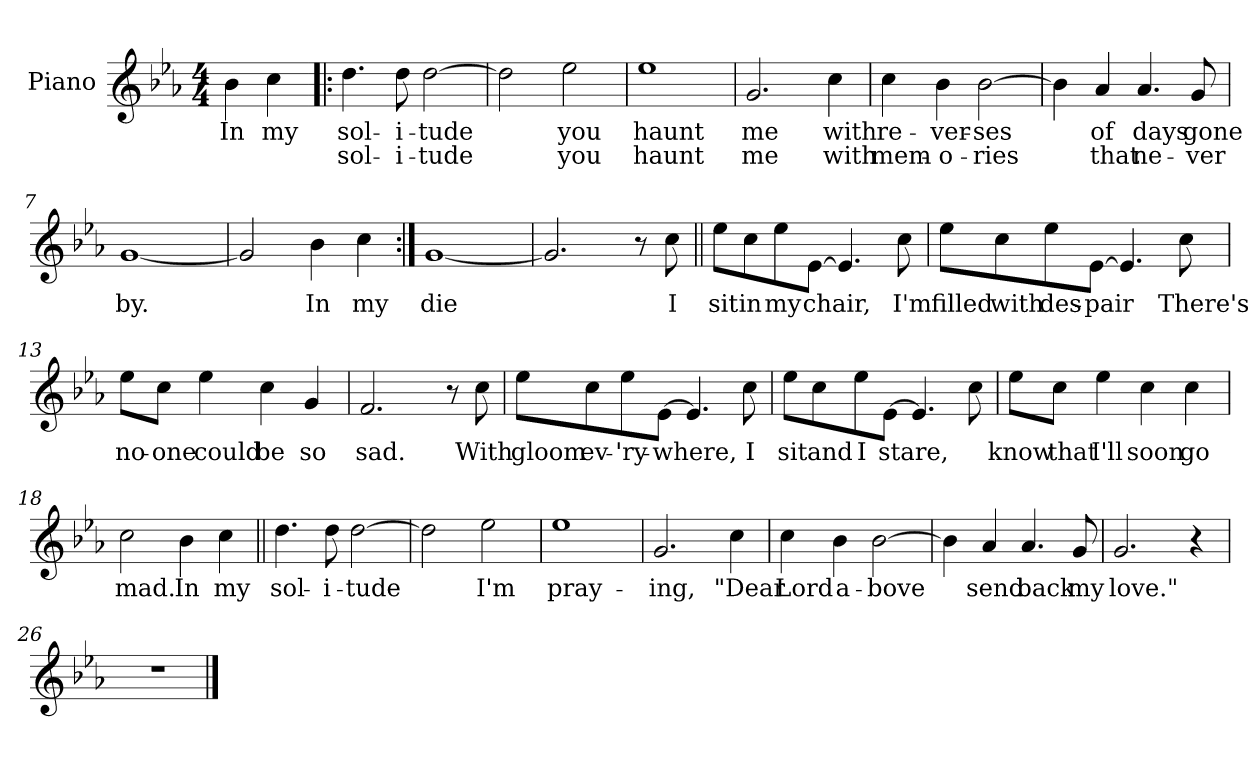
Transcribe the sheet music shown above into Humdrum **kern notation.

**kern	**text	**text
*part1	*part1	*part1
*staff1	*staff1	*staff1
*I"Piano	*	*
*I'Pno	*	*
*clefG2	*	*
*k[b-e-a-]	*	*
*E-:	*	*
*M4/4	*	*
=	=	=
4b-\	-In	.
4cc\	-my	.
=1!|:	=1!|:	=1!|:
4.dd\	-sol-	-sol-
8dd\	-i-	-i-
[2dd\	-tude	-tude
=2	=2	=2
2dd\]	.	.
2ee-\	-you	-you
=3	=3	=3
1ee-	-haunt	-haunt
=4	=4	=4
2.g/	-me	-me
4cc\	-with	-with
!!LO:LB:g=z
=5	=5	=5
4cc\	-re-	-mem-
4b-\	-ver-	-o-
[2b-\	-ses	-ries
=6	=6	=6
4b-\]	.	.
4a-/	-of	-that
4.a-/	-days	-ne-
8g/	-gone	-ver
=7	=7	=7
[1g	-by.	.
=8	=8	=8
2g/]	.	.
4b-\	-In	.
4cc\	-my	.
!!LO:LB:g=z
=9:|!	=9:|!	=9:|!
[1g	-die	.
=10	=10	=10
2.g/]	.	.
8r	.	.
8cc\	-I	.
=11||	=11||	=11||
8ee-\L	-sit	.
8cc\	-in	.
8ee-\	-my	.
[8e-/J	-chair,	.
4.e-/]	.	.
8cc\	-I'm	.
=12	=12	=12
8ee-\L	-filled	.
8cc\	-with	.
8ee-\	-des-	.
[8e-/J	-pair	.
4.e-/]	.	.
8cc\	-There's	.
!!LO:LB:g=z
=13	=13	=13
8ee-\L	-no-	.
8cc\J	-one	.
4ee-\	-could	.
4cc\	-be	.
4g/	-so	.
=14	=14	=14
2.f/	-sad.	.
8r	.	.
8cc\	-With	.
=15	=15	=15
8ee-\L	-gloom	.
8cc\	-ev-	.
8ee-\	-'ry-	.
[8e-/J	-where,	.
4.e-/]	.	.
8cc\	-I	.
=16	=16	=16
8ee-\L	-sit	.
8cc\	-and	.
8ee-\	-I	.
[8e-/J	-stare,	.
4.e-/]	.	.
8cc\	.	.
!!LO:LB:g=z
=17	=17	=17
8ee-\L	-know	.
8cc\J	-that	.
4ee-\	-I'll	.
4cc\	-soon	.
4cc\	-go	.
=18	=18	=18
2cc\	-mad.	.
4b-\	-In	.
4cc\	-my	.
=19||	=19||	=19||
4.dd\	-sol-	.
8dd\	-i-	.
[2dd\	-tude	.
=20	=20	=20
2dd\]	.	.
2ee-\	-I'm	.
=21	=21	=21
1ee-	-pray-	.
!!LO:LB:g=z
=22	=22	=22
2.g/	-ing,	.
4cc\	-"Dear	.
=23	=23	=23
4cc\	-Lord	.
4b-\	-a-	.
[2b-\	-bove	.
=24	=24	=24
4b-\]	.	.
4a-/	-send	.
4.a-/	-back	.
8g/	-my	.
=25	=25	=25
2.g/	-love."	.
4r	.	.
=26	=26	=26
1r	.	.
==	==	==
*-	*-	*-
